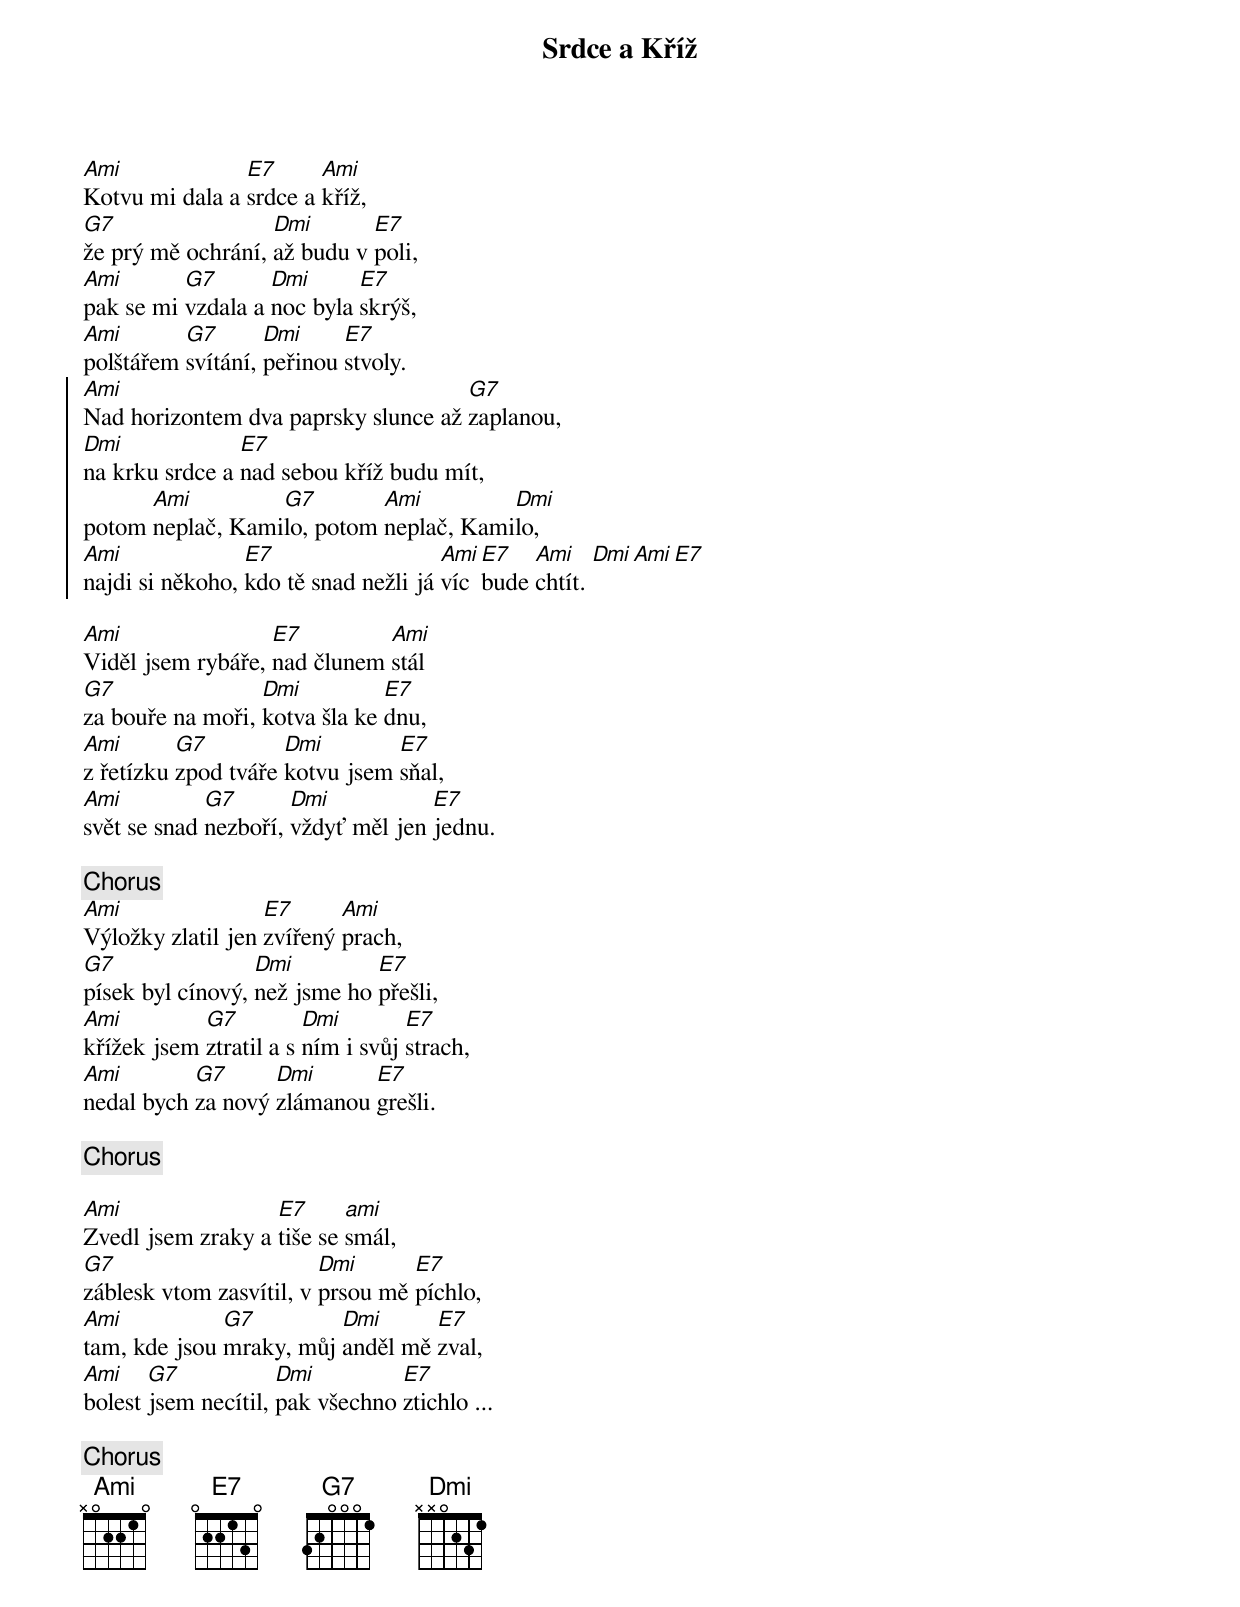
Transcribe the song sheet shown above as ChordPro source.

{title: Srdce a Kříž}
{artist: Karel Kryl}
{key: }
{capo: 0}
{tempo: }
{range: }
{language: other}
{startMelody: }
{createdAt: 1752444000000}
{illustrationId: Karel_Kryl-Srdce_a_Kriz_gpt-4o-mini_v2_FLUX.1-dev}
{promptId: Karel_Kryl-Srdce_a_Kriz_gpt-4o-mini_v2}

{start_of_verse}
[Ami]Kotvu mi dala a [E7]srdce a [Ami]kříž,
[G7]že prý mě ochrání, [Dmi]až budu v [E7]poli,
[Ami]pak se mi [G7]vzdala a [Dmi]noc byla [E7]skrýš,
[Ami]polštářem [G7]svítání, [Dmi]peřinou [E7]stvoly.
{end_of_verse}
{start_of_chorus}
[Ami]Nad horizontem dva paprsky slunce až [G7]zaplanou,
[Dmi]na krku srdce a [E7]nad sebou kříž budu mít,
potom [Ami]neplač, Kami[G7]lo, potom [Ami]neplač, Kami[Dmi]lo,
[Ami]najdi si někoho, [E7]kdo tě snad nežli já [Ami]víc [E7]bude [Ami]chtít. [Dmi][Ami][E7]
{end_of_chorus}

{start_of_verse}
[Ami]Viděl jsem rybáře, [E7]nad člunem [Ami]stál
[G7]za bouře na moři, [Dmi]kotva šla ke [E7]dnu,
[Ami]z řetízku [G7]zpod tváře [Dmi]kotvu jsem [E7]sňal,
[Ami]svět se snad [G7]nezboří, [Dmi]vždyť měl jen [E7]jednu.
{end_of_verse}

{chorus}
{start_of_verse}
[Ami]Výložky zlatil jen [E7]zvířený [Ami]prach,
[G7]písek byl cínový, [Dmi]než jsme ho [E7]přešli,
[Ami]křížek jsem [G7]ztratil a s [Dmi]ním i svůj [E7]strach,
[Ami]nedal bych [G7]za nový [Dmi]zlámanou [E7]grešli.
{end_of_verse}

{chorus}

{start_of_verse}
[Ami]Zvedl jsem zraky a [E7]tiše se [ami]smál,
[G7]záblesk vtom zasvítil, v [Dmi]prsou mě [E7]píchlo,
[Ami]tam, kde jsou [G7]mraky, můj [Dmi]anděl mě [E7]zval,
[Ami]bolest [G7]jsem necítil, [Dmi]pak všechno [E7]ztichlo ...
{end_of_verse}

{chorus}
